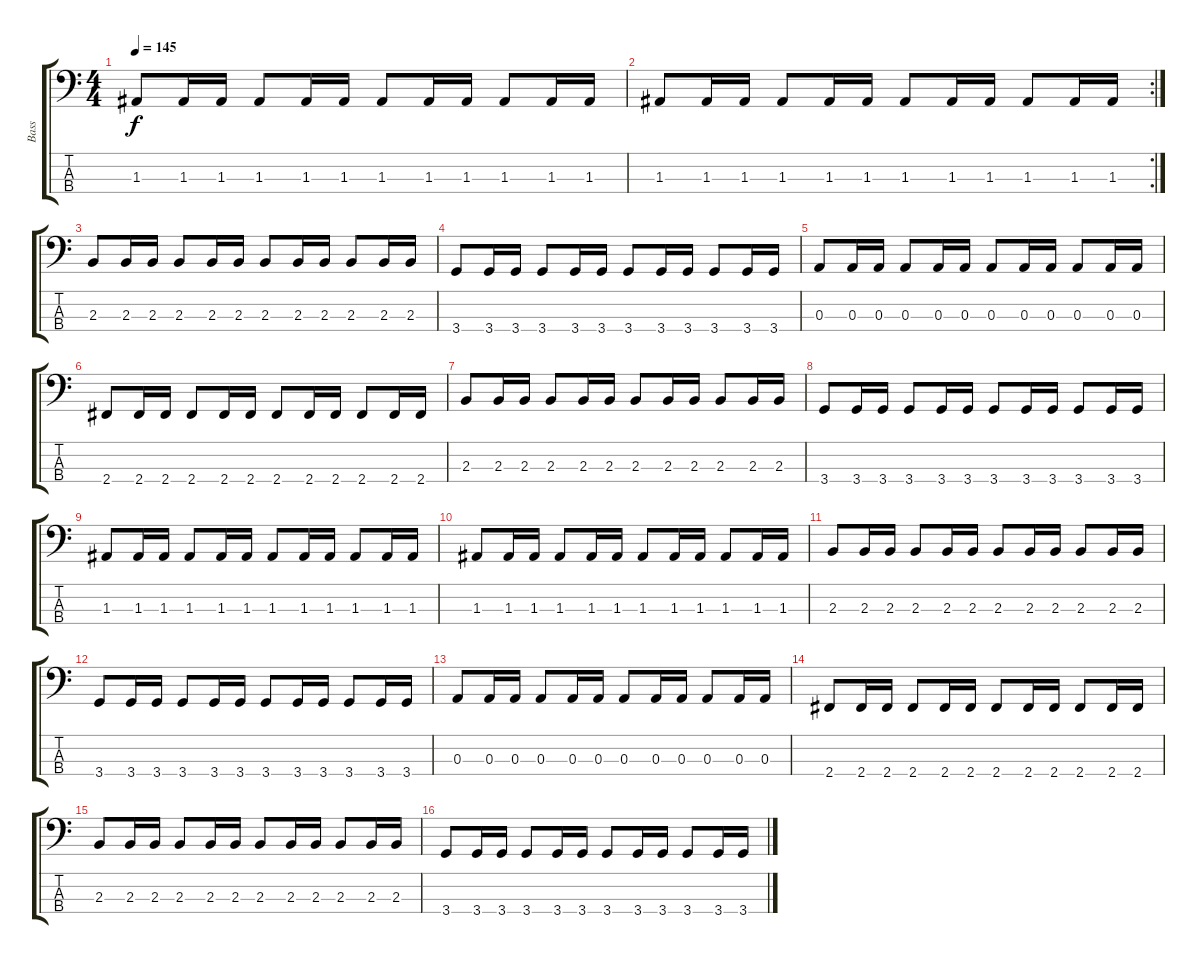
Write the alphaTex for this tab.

\track ("Bass" "Bass") {instrument electricbassfinger}
\staff {score tabs}
\tuning (G2 D2 A1 E1) {hide}
\ts (4 4)
\tempo 145
\clef f4
\ks c
1.3.8{dy f} 1.3.16 1.3.16 1.3.8 1.3.16 1.3.16 1.3.8 1.3.16 1.3.16 1.3.8 1.3.16 1.3.16 |
\rc 2
1.3.8 1.3.16 1.3.16 1.3.8 1.3.16 1.3.16 1.3.8 1.3.16 1.3.16 1.3.8 1.3.16 1.3.16 |
2.3.8 2.3.16 2.3.16 2.3.8 2.3.16 2.3.16 2.3.8 2.3.16 2.3.16 2.3.8 2.3.16 2.3.16 |
3.4.8 3.4.16 3.4.16 3.4.8 3.4.16 3.4.16 3.4.8 3.4.16 3.4.16 3.4.8 3.4.16 3.4.16 |
0.3.8 0.3.16 0.3.16 0.3.8 0.3.16 0.3.16 0.3.8 0.3.16 0.3.16 0.3.8 0.3.16 0.3.16 |
2.4.8 2.4.16 2.4.16 2.4.8 2.4.16 2.4.16 2.4.8 2.4.16 2.4.16 2.4.8 2.4.16 2.4.16 |
2.3.8 2.3.16 2.3.16 2.3.8 2.3.16 2.3.16 2.3.8 2.3.16 2.3.16 2.3.8 2.3.16 2.3.16 |
3.4.8 3.4.16 3.4.16 3.4.8 3.4.16 3.4.16 3.4.8 3.4.16 3.4.16 3.4.8 3.4.16 3.4.16 |
1.3.8 1.3.16 1.3.16 1.3.8 1.3.16 1.3.16 1.3.8 1.3.16 1.3.16 1.3.8 1.3.16 1.3.16 |
1.3.8 1.3.16 1.3.16 1.3.8 1.3.16 1.3.16 1.3.8 1.3.16 1.3.16 1.3.8 1.3.16 1.3.16 |
2.3.8 2.3.16 2.3.16 2.3.8 2.3.16 2.3.16 2.3.8 2.3.16 2.3.16 2.3.8 2.3.16 2.3.16 |
3.4.8 3.4.16 3.4.16 3.4.8 3.4.16 3.4.16 3.4.8 3.4.16 3.4.16 3.4.8 3.4.16 3.4.16 |
0.3.8 0.3.16 0.3.16 0.3.8 0.3.16 0.3.16 0.3.8 0.3.16 0.3.16 0.3.8 0.3.16 0.3.16 |
2.4.8 2.4.16 2.4.16 2.4.8 2.4.16 2.4.16 2.4.8 2.4.16 2.4.16 2.4.8 2.4.16 2.4.16 |
2.3.8 2.3.16 2.3.16 2.3.8 2.3.16 2.3.16 2.3.8 2.3.16 2.3.16 2.3.8 2.3.16 2.3.16 |
3.4.8 3.4.16 3.4.16 3.4.8 3.4.16 3.4.16 3.4.8 3.4.16 3.4.16 3.4.8 3.4.16 3.4.16
